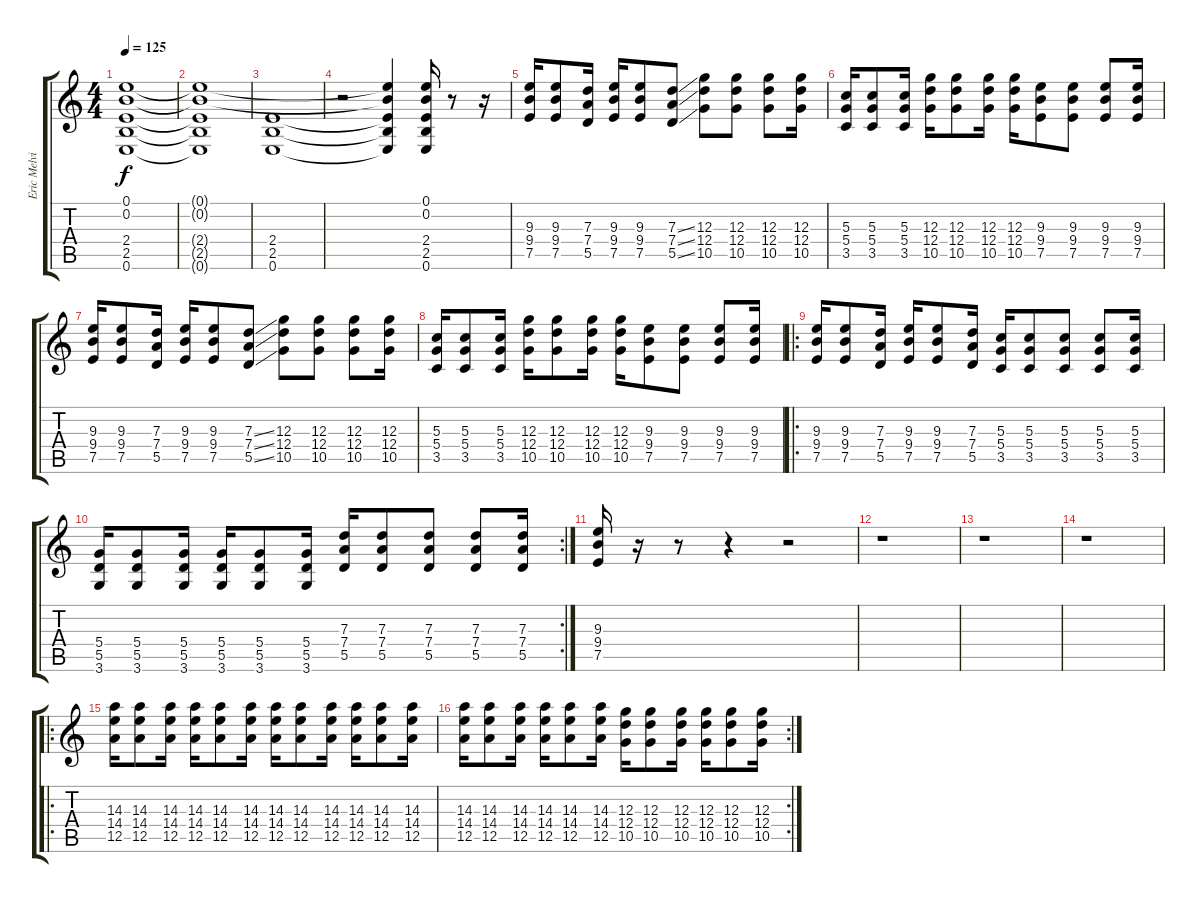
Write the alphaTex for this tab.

\track ("Eric Melvin" "Eric Melvi") {instrument overdrivenguitar}
\staff {score tabs}
\tuning (E4 B3 G3 D3 A2 E2) {hide}
\ts (4 4)
\tempo 125
\clef g2
\ks c
(0.1 0.2 2.4 2.5 0.6).1{dy f instrument overdrivenguitar} |
(0.1{t} 0.2{t} 2.4{t} 2.5{t} 0.6{t}).1 |
(2.4 2.5 0.6).1 |
r.2 (0.1{t} 0.2{t} 2.4{t} 2.5{t} 0.6{t}).4 (0.1 0.2 2.4 2.5 0.6).16 r.8 r.16 |
(9.3 9.4 7.5).16 (9.3 9.4 7.5).8 (7.3 7.4 5.5).16 (9.3 9.4 7.5).16 (9.3 9.4 7.5).8 (7.3{ss} 7.4{ss} 5.5{ss}).8 (12.3 12.4 10.5).8 (12.3 12.4 10.5).8 (12.3 12.4 10.5).8 (12.3 12.4 10.5).16 |
(5.3 5.4 3.5).16 (5.3 5.4 3.5).8 (5.3 5.4 3.5).16 (12.3 12.4 10.5).16 (12.3 12.4 10.5).8 (12.3 12.4 10.5).16 (12.3 12.4 10.5).16 (9.3 9.4 7.5).8 (9.3 9.4 7.5).8 (9.3 9.4 7.5).8 (9.3 9.4 7.5).16 |
(9.3 9.4 7.5).16 (9.3 9.4 7.5).8 (7.3 7.4 5.5).16 (9.3 9.4 7.5).16 (9.3 9.4 7.5).8 (7.3{ss} 7.4{ss} 5.5{ss}).8 (12.3 12.4 10.5).8 (12.3 12.4 10.5).8 (12.3 12.4 10.5).8 (12.3 12.4 10.5).16 |
(5.3 5.4 3.5).16 (5.3 5.4 3.5).8 (5.3 5.4 3.5).16 (12.3 12.4 10.5).16 (12.3 12.4 10.5).8 (12.3 12.4 10.5).16 (12.3 12.4 10.5).16 (9.3 9.4 7.5).8 (9.3 9.4 7.5).8 (9.3 9.4 7.5).8 (9.3 9.4 7.5).16 |
\ro
(9.3 9.4 7.5).16 (9.3 9.4 7.5).8 (7.3 7.4 5.5).16 (9.3 9.4 7.5).16 (9.3 9.4 7.5).8 (7.3 7.4 5.5).16 (5.3 5.4 3.5).16 (5.3 5.4 3.5).8 (5.3 5.4 3.5).8 (5.3 5.4 3.5).8 (5.3 5.4 3.5).16 |
\rc 2
(5.4 5.5 3.6).16 (5.4 5.5 3.6).8 (5.4 5.5 3.6).16 (5.4 5.5 3.6).16 (5.4 5.5 3.6).8 (5.4 5.5 3.6).16 (7.3 7.4 5.5).16 (7.3 7.4 5.5).8 (7.3 7.4 5.5).8 (7.3 7.4 5.5).8 (7.3 7.4 5.5).16 |
(9.3 9.4 7.5).16 r.16 r.8 r.4 r.2 |
r.1 |
r.1 |
r.1 |
\ro
(14.3 14.4 12.5).16 (14.3 14.4 12.5).8 (14.3 14.4 12.5).16 (14.3 14.4 12.5).16 (14.3 14.4 12.5).8 (14.3 14.4 12.5).16 (14.3 14.4 12.5).16 (14.3 14.4 12.5).8 (14.3 14.4 12.5).16 (14.3 14.4 12.5).16 (14.3 14.4 12.5).8 (14.3 14.4 12.5).16 |
\rc 2
(14.3 14.4 12.5).16 (14.3 14.4 12.5).8 (14.3 14.4 12.5).16 (14.3 14.4 12.5).16 (14.3 14.4 12.5).8 (14.3 14.4 12.5).16 (12.3 12.4 10.5).16 (12.3 12.4 10.5).8 (12.3 12.4 10.5).16 (12.3 12.4 10.5).16 (12.3 12.4 10.5).8 (12.3 12.4 10.5).16
